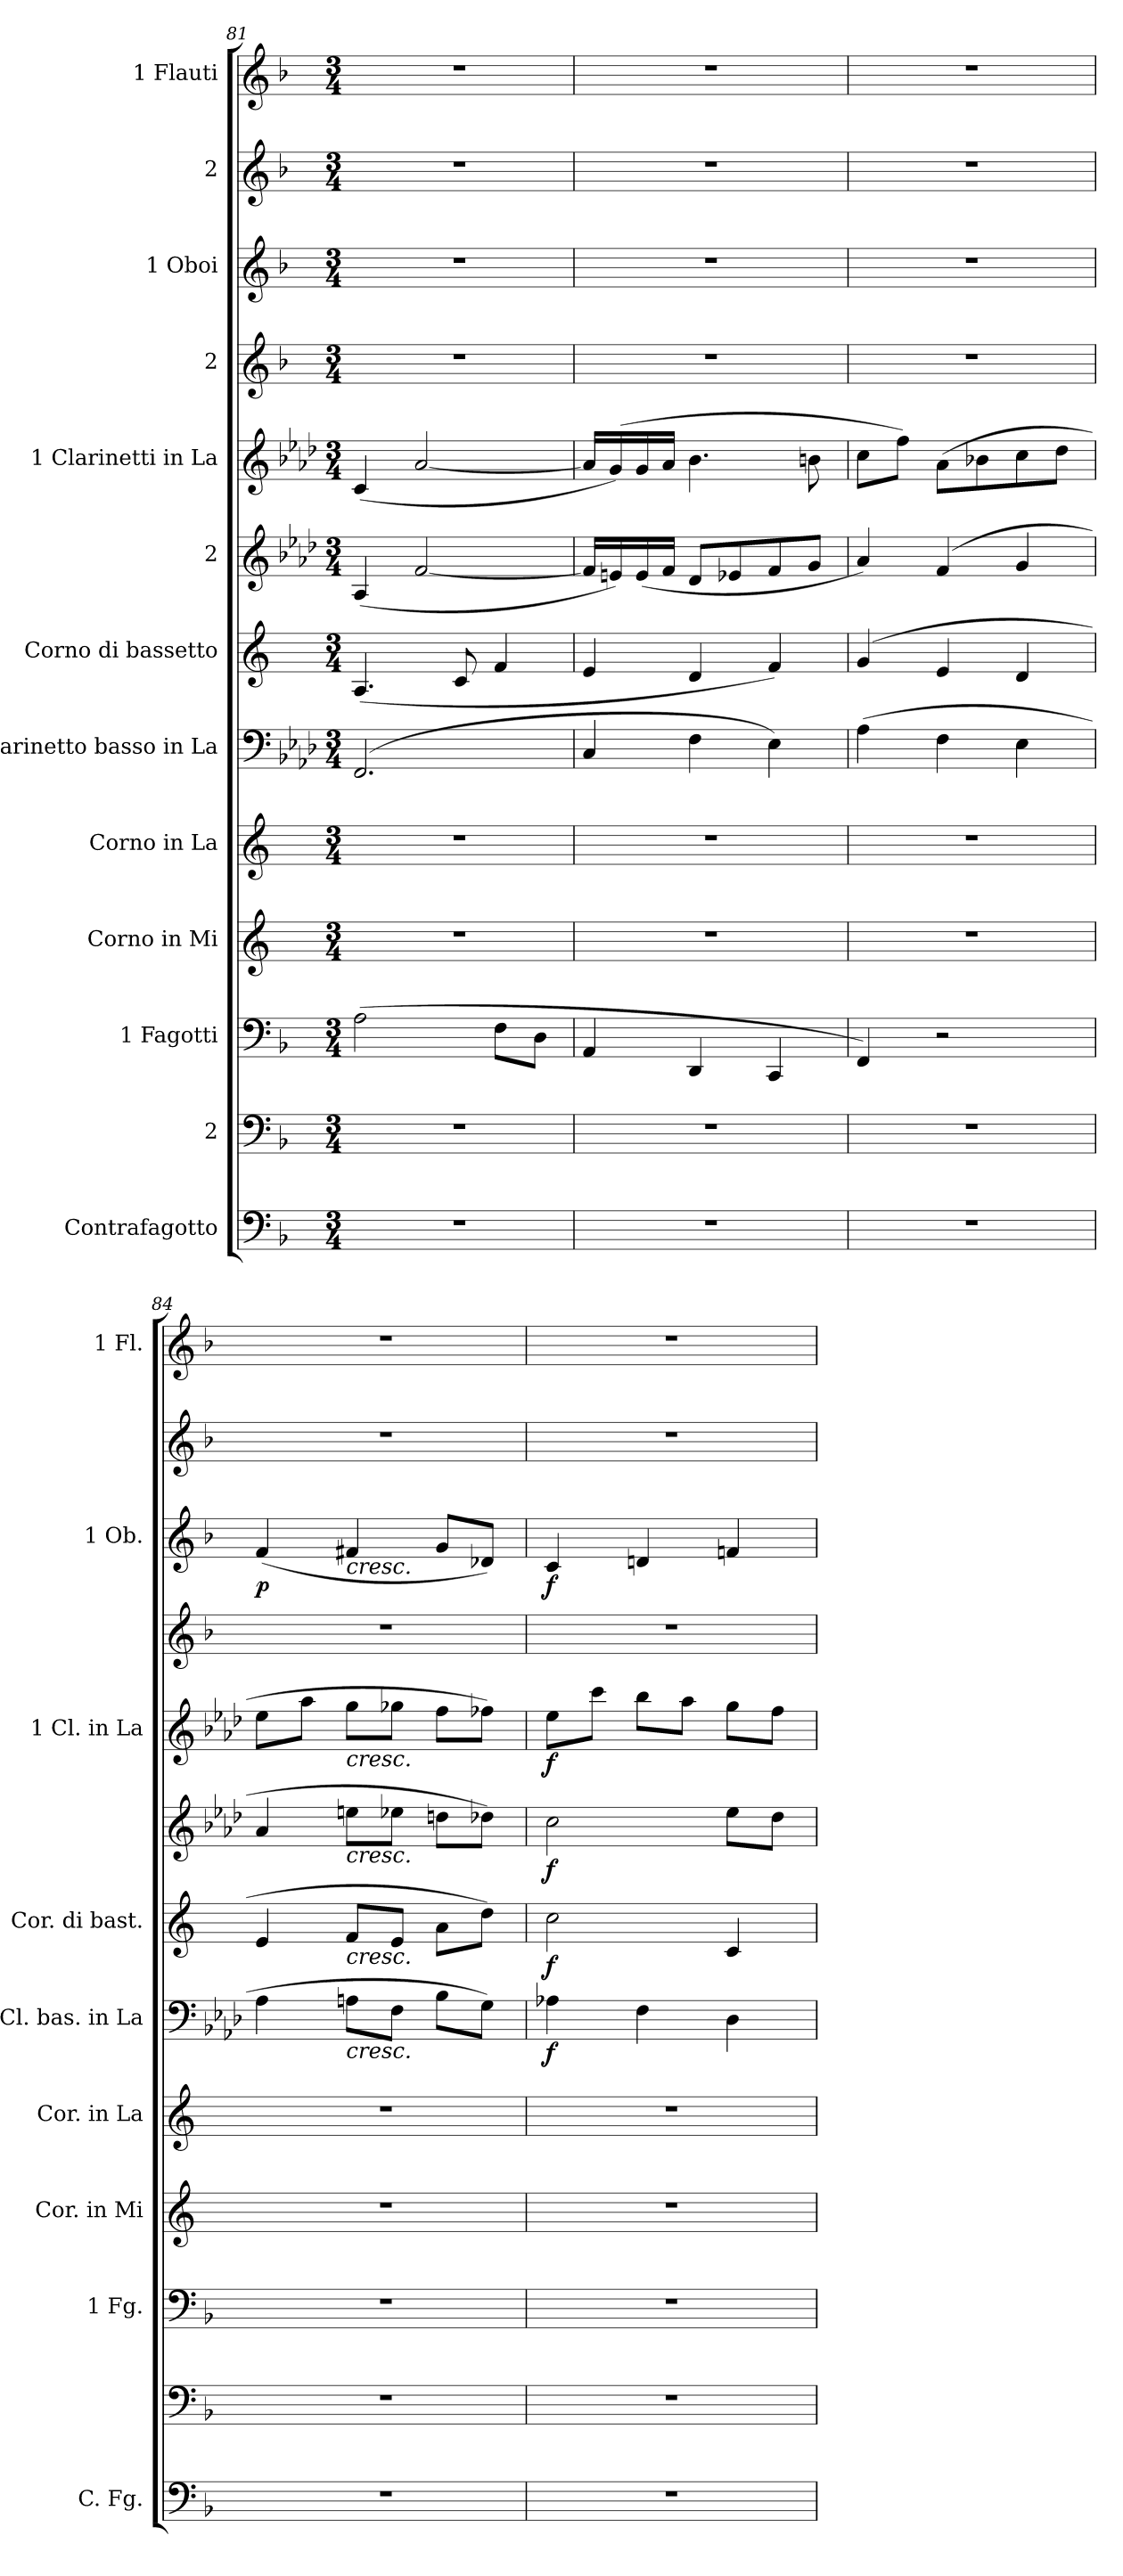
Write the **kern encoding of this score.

**kern	**kern	**kern	**kern	**kern	**kern	**dynam	**kern	**dynam	**kern	**dynam	**kern	**dynam	**kern	**kern	**dynam	**kern	**kern
*part13	*part12	*part11	*part10	*part9	*part8	*part8	*part7	*part7	*part6	*part6	*part5	*part5	*part4	*part3	*part3	*part2	*part1
*staff13	*staff12	*staff11	*staff10	*staff9	*staff8	*staff8	*staff7	*staff7	*staff6	*staff6	*staff5	*staff5	*staff4	*staff3	*staff3	*staff2	*staff1
*I"Contrafagotto	*I"2	*I"1  Fagotti	*I"Corno in Mi	*I"Corno in La	*I"Clarinetto basso in La	*	*I"Corno di bassetto	*	*I"2	*	*I"1  Clarinetti in La	*	*I"2	*I"1  Oboi	*	*I"2	*I"1  Flauti
*I'C. Fg.	*	*I'1  Fg.	*I'Cor. in Mi	*I'Cor. in La	*I'Cl. bas. in La	*	*I'Cor. di bast.	*	*	*	*I'1  Cl. in La	*	*	*I'1  Ob.	*	*	*I'1  Fl.
*clefF4	*clefF4	*clefF4	*clefG2	*clefG2	*clefF4	*	*clefG2	*	*clefG2	*	*clefG2	*	*clefG2	*clefG2	*	*clefG2	*clefG2
*ITrd7c12	*	*	*ITrd5c8	*ITrd2c3	*ITrd2c3	*	*ITrd4c7	*	*ITrd2c3	*	*ITrd2c3	*	*	*	*	*	*
*k[b-]	*k[b-]	*k[b-]	*k[f#c#g#d#]	*k[f#c#g#]	*k[b-]	*	*k[b-]	*	*k[b-]	*	*k[b-]	*	*k[b-]	*k[b-]	*	*k[b-]	*k[b-]
*M3/4	*M3/4	*M3/4	*M3/4	*M3/4	*M3/4	*	*M3/4	*	*M3/4	*	*M3/4	*	*M3/4	*M3/4	*	*M3/4	*M3/4
=81	=81	=81	=81	=81	=81	=81	=81	=81	=81	=81	=81	=81	=81	=81	=81	=81	=81
2.r	2.r	(2A\	2.r	2.r	(2.DD/	.	(4.D/	.	(4F/	.	(4A/	.	2.r	2.r	.	2.r	2.r
.	.	.	.	.	.	.	.	.	[2d/	.	[2f/	.	.	.	.	.	.
.	.	.	.	.	.	.	8F/	.	.	.	.	.	.	.	.	.	.
.	.	8F\L	.	.	.	.	4B-/	.	.	.	.	.	.	.	.	.	.
.	.	8D\J	.	.	.	.	.	.	.	.	.	.	.	.	.	.	.
=82	=82	=82	=82	=82	=82	=82	=82	=82	=82	=82	=82	=82	=82	=82	=82	=82	=82
2.r	2.r	4AA/	2.r	2.r	4AA/	.	4A/	.	16d/LL]	.	16f/LL]	.	2.r	2.r	.	2.r	2.r
.	.	.	.	.	.	.	.	.	16c#X/)	.	(16e/)	.	.	.	.	.	.
.	.	.	.	.	.	.	.	.	(16c#/	.	16e/	.	.	.	.	.	.
.	.	.	.	.	.	.	.	.	16d/JJ	.	16f/JJ	.	.	.	.	.	.
.	.	4DD/	.	.	4D\	.	4G/	.	8B-/L	.	4.g\	.	.	.	.	.	.
.	.	.	.	.	.	.	.	.	8cn/	.	.	.	.	.	.	.	.
.	.	4CC/	.	.	4C\)	.	4B-/)	.	8d/	.	.	.	.	.	.	.	.
.	.	.	.	.	.	.	.	.	8e/J	.	8g#X\	.	.	.	.	.	.
=83	=83	=83	=83	=83	=83	=83	=83	=83	=83	=83	=83	=83	=83	=83	=83	=83	=83
2.r	2.r	4FF/)	2.r	2.r	(4F\	.	(4c/	.	4f/)	.	8a\L	.	2.r	2.r	.	2.r	2.r
.	.	.	.	.	.	.	.	.	.	.	8dd\J)	.	.	.	.	.	.
.	.	2r	.	.	4D\	.	4A/	.	(4d/	.	(8f\L	.	.	.	.	.	.
.	.	.	.	.	.	.	.	.	.	.	8gn\	.	.	.	.	.	.
.	.	.	.	.	4C\	.	4G/	.	4e/	.	8a\	.	.	.	.	.	.
.	.	.	.	.	.	.	.	.	.	.	8b-\J	.	.	.	.	.	.
=84	=84	=84	=84	=84	=84	=84	=84	=84	=84	=84	=84	=84	=84	=84	=84	=84	=84
!	!	!	!	!	!	!	!	!	!	!	!	!	!	!	!LO:DY:b	!	!
2.r	2.r	2.r	2.r	2.r	4F\	.	4A/	.	4f/	.	8cc\L	.	2.r	(4f/	p	2.r	2.r
.	.	.	.	.	.	.	.	.	.	.	8ff\J	.	.	.	.	.	.
!	!	!	!	!	!	!	!	!	!	!	!	!	!	!LO:TX:b:i:t=cresc.	!	!	!
!	!	!	!	!	!	!	!	!	!	!	!LO:TX:b:i:t=cresc.	!	!	!	!	!	!
!	!	!	!	!	!	!	!	!	!LO:TX:b:i:t=cresc.	!	!	!	!	!	!	!	!
!	!	!	!	!	!	!	!LO:TX:b:i:t=cresc.	!	!	!	!	!	!	!	!	!	!
!	!	!	!	!	!LO:TX:b:i:t=cresc.	!	!	!	!	!	!	!	!	!	!	!	!
.	.	.	.	.	8F#X\L	.	8B-/L	.	8cc#X\L	.	8ee\L	.	.	4f#X/	.	.	.
.	.	.	.	.	8D\J	.	8A/J	.	8ccn\J	.	8ee-X\J	.	.	.	.	.	.
.	.	.	.	.	8G\L	.	8d\L	.	8bn\L	.	8dd\L	.	.	8g/L	.	.	.
.	.	.	.	.	8E\J)	.	8g\J)	.	8b-X\J)	.	8dd-X\J)	.	.	8d-X/J)	.	.	.
!!LO:PB:g=z
=85	=85	=85	=85	=85	=85	=85	=85	=85	=85	=85	=85	=85	=85	=85	=85	=85	=85
!	!	!	!	!	!	!LO:DY:b	!	!LO:DY:b	!	!LO:DY:b	!	!LO:DY:b	!	!	!LO:DY:b	!	!
2.r	2.r	2.r	2.r	2.r	4Fn\	f	2f\	f	2a\	f	8cc\L	f	2.r	4c/	f	2.r	2.r
.	.	.	.	.	.	.	.	.	.	.	8aa\J	.	.	.	.	.	.
.	.	.	.	.	4D\	.	.	.	.	.	8gg\L	.	.	4dn/	.	.	.
.	.	.	.	.	.	.	.	.	.	.	8ff\J	.	.	.	.	.	.
.	.	.	.	.	4BB-\	.	4F/	.	8cc\L	.	8ee\L	.	.	4fn/	.	.	.
.	.	.	.	.	.	.	.	.	8b-\J	.	8dd\J	.	.	.	.	.	.
=	=	=	=	=	=	=	=	=	=	=	=	=	=	=	=	=	=
*-	*-	*-	*-	*-	*-	*-	*-	*-	*-	*-	*-	*-	*-	*-	*-	*-	*-
